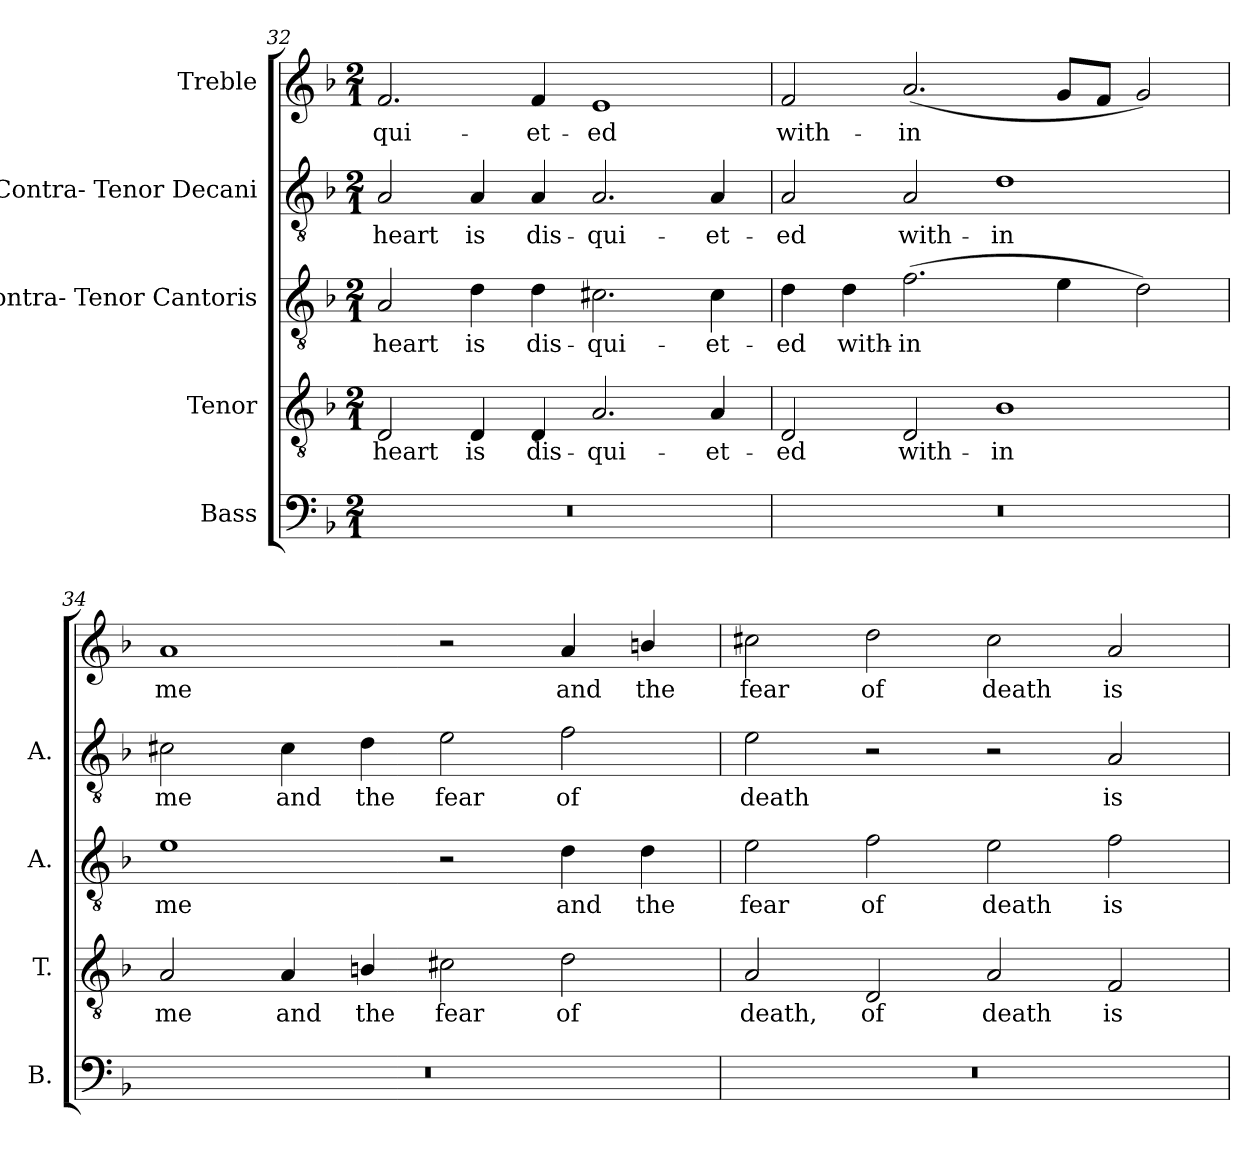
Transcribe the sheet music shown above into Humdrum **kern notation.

**kern	**kern	**text	**kern	**text	**kern	**text	**kern	**text
*part5	*part4	*part4	*part3	*part3	*part2	*part2	*part1	*part1
*staff5	*staff4	*staff4	*staff3	*staff3	*staff2	*staff2	*staff1	*staff1
*I"Bass	*I"Tenor	*	*I"Contra- Tenor Cantoris	*	*I"Contra- Tenor Decani	*	*I"Treble	*
*I'B.	*I'T.	*	*I'A.	*	*I'A.	*	*	*
*clefF4	*clefGv2	*	*clefGv2	*	*clefGv2	*	*clefG2	*
*	*ITrd7c12	*	*ITrd7c12	*	*ITrd7c12	*	*	*
*k[b-]	*k[b-]	*	*k[b-]	*	*k[b-]	*	*k[b-]	*
*F:	*F:	*	*F:	*	*F:	*	*F:	*
*M2/1	*M2/1	*	*M2/1	*	*M2/1	*	*M2/1	*
=32	=32	=32	=32	=32	=32	=32	=32	=32
!LO:N:vis=1	!	!	!	!	!	!	!	!
!	!	!LO:LY:b:color=#000000	!	!	!	!	!	!
!	!	!	!	!LO:LY:b:color=#000000	!	!	!	!
!	!	!	!	!	!	!LO:LY:b:color=#000000	!	!
!	!	!	!	!	!	!	!	!LO:LY:b:color=#000000
0r	2DDi/	heart	2AAi/	heart	2AAi/	heart	2.fi/	-qui-
!	!	!LO:LY:b:color=#000000	!	!	!	!	!	!
!	!	!	!	!LO:LY:b:color=#000000	!	!	!	!
!	!	!	!	!	!	!LO:LY:b:color=#000000	!	!
.	4DDi/	is	4Di\	is	4AAi/	is	.	.
!	!	!LO:LY:b:color=#000000	!	!	!	!	!	!
!	!	!	!	!LO:LY:b:color=#000000	!	!	!	!
!	!	!	!	!	!	!LO:LY:b:color=#000000	!	!
!	!	!	!	!	!	!	!	!LO:LY:b:color=#000000
.	4DDi/	dis-	4Di\	dis-	4AAi/	dis-	4fi/	-et-
!	!	!LO:LY:b:color=#000000	!	!	!	!	!	!
!	!	!	!	!LO:LY:b:color=#000000	!	!	!	!
!	!	!	!	!	!	!LO:LY:b:color=#000000	!	!
!	!	!	!	!	!	!	!	!LO:LY:b:color=#000000
.	2.AAi/	-qui-	2.C#Xi\	-qui-	2.AAi/	-qui-	1ei	-ed
!	!	!LO:LY:b:color=#000000	!	!	!	!	!	!
!	!	!	!	!LO:LY:b:color=#000000	!	!	!	!
!	!	!	!	!	!	!LO:LY:b:color=#000000	!	!
.	4AAi/	-et-	4C#i\	-et-	4AAi/	-et-	.	.
=33	=33	=33	=33	=33	=33	=33	=33	=33
!LO:N:vis=1	!	!	!	!	!	!	!	!
!	!	!LO:LY:b:color=#000000	!	!	!	!	!	!
!	!	!	!	!LO:LY:b:color=#000000	!	!	!	!
!	!	!	!	!	!	!LO:LY:b:color=#000000	!	!
!	!	!	!	!	!	!	!	!LO:LY:b:color=#000000
0r	2DDi/	-ed	4Di\	-ed	2AAi/	-ed	2fi/	with-
!	!	!	!	!LO:LY:b:color=#000000	!	!	!	!
.	.	.	4Di\	with-	.	.	.	.
!	!	!LO:LY:b:color=#000000	!	!	!	!	!	!
!	!	!	!	!LO:LY:b:color=#000000	!	!	!	!
!	!	!	!	!	!	!LO:LY:b:color=#000000	!	!
!	!	!	!	!	!	!	!	!LO:LY:b:color=#000000
.	2DDi/	with-	(2.Fi\	-in	2AAi/	with-	(2.ai/	-in
!	!	!LO:LY:b:color=#000000	!	!	!	!	!	!
!	!	!	!	!	!	!LO:LY:b:color=#000000	!	!
.	1BB-i	-in	.	.	1Di	-in	.	.
.	.	.	4Ei\	.	.	.	8gi/L	.
.	.	.	.	.	.	.	8fi/J	.
.	.	.	2Di\)	.	.	.	2gi/)	.
=34	=34	=34	=34	=34	=34	=34	=34	=34
!LO:N:vis=1	!	!	!	!	!	!	!	!
!	!	!LO:LY:b:color=#000000	!	!	!	!	!	!
!	!	!	!	!LO:LY:b:color=#000000	!	!	!	!
!	!	!	!	!	!	!LO:LY:b:color=#000000	!	!
!	!	!	!	!	!	!	!	!LO:LY:b:color=#000000
0r	2AAi/	me	1Ei	me	2C#Xi\	me	1ai	me
!	!	!LO:LY:b:color=#000000	!	!	!	!	!	!
!	!	!	!	!	!	!LO:LY:b:color=#000000	!	!
.	4AAi/	and	.	.	4C#i\	and	.	.
!	!	!LO:LY:b:color=#000000	!	!	!	!	!	!
!	!	!	!	!	!	!LO:LY:b:color=#000000	!	!
.	4BBni/	the	.	.	4Di\	the	.	.
!	!	!LO:LY:b:color=#000000	!	!	!	!	!	!
!	!	!	!	!	!	!LO:LY:b:color=#000000	!	!
.	2C#Xi\	fear	2r	.	2Ei\	fear	2r	.
!	!	!LO:LY:b:color=#000000	!	!	!	!	!	!
!	!	!	!	!LO:LY:b:color=#000000	!	!	!	!
!	!	!	!	!	!	!LO:LY:b:color=#000000	!	!
!	!	!	!	!	!	!	!	!LO:LY:b:color=#000000
.	2Di\	of	4Di\	and	2Fi\	of	4ai/	and
!	!	!	!	!LO:LY:b:color=#000000	!	!	!	!
!	!	!	!	!	!	!	!	!LO:LY:b:color=#000000
.	.	.	4Di\	the	.	.	4bni/	the
!!LO:LB:g=z
=35	=35	=35	=35	=35	=35	=35	=35	=35
!LO:N:vis=1	!	!	!	!	!	!	!	!
!	!	!LO:LY:b:color=#000000	!	!	!	!	!	!
!	!	!	!	!LO:LY:b:color=#000000	!	!	!	!
!	!	!	!	!	!	!LO:LY:b:color=#000000	!	!
!	!	!	!	!	!	!	!	!LO:LY:b:color=#000000
0r	2AAi/	death,	2Ei\	fear	2Ei\	death	2cc#Xi\	fear
!	!	!LO:LY:b:color=#000000	!	!	!	!	!	!
!	!	!	!	!LO:LY:b:color=#000000	!	!	!	!
!	!	!	!	!	!	!	!	!LO:LY:b:color=#000000
.	2DDi/	of	2Fi\	of	2r	.	2ddi\	of
!	!	!LO:LY:b:color=#000000	!	!	!	!	!	!
!	!	!	!	!LO:LY:b:color=#000000	!	!	!	!
!	!	!	!	!	!	!	!	!LO:LY:b:color=#000000
.	2AAi/	death	2Ei\	death	2r	.	2cc#i\	death
!	!	!LO:LY:b:color=#000000	!	!	!	!	!	!
!	!	!	!	!LO:LY:b:color=#000000	!	!	!	!
!	!	!	!	!	!	!LO:LY:b:color=#000000	!	!
!	!	!	!	!	!	!	!	!LO:LY:b:color=#000000
.	2FFi/	is	2Fi\	is	2AAi/	is	2ai/	is
=	=	=	=	=	=	=	=	=
*-	*-	*-	*-	*-	*-	*-	*-	*-
